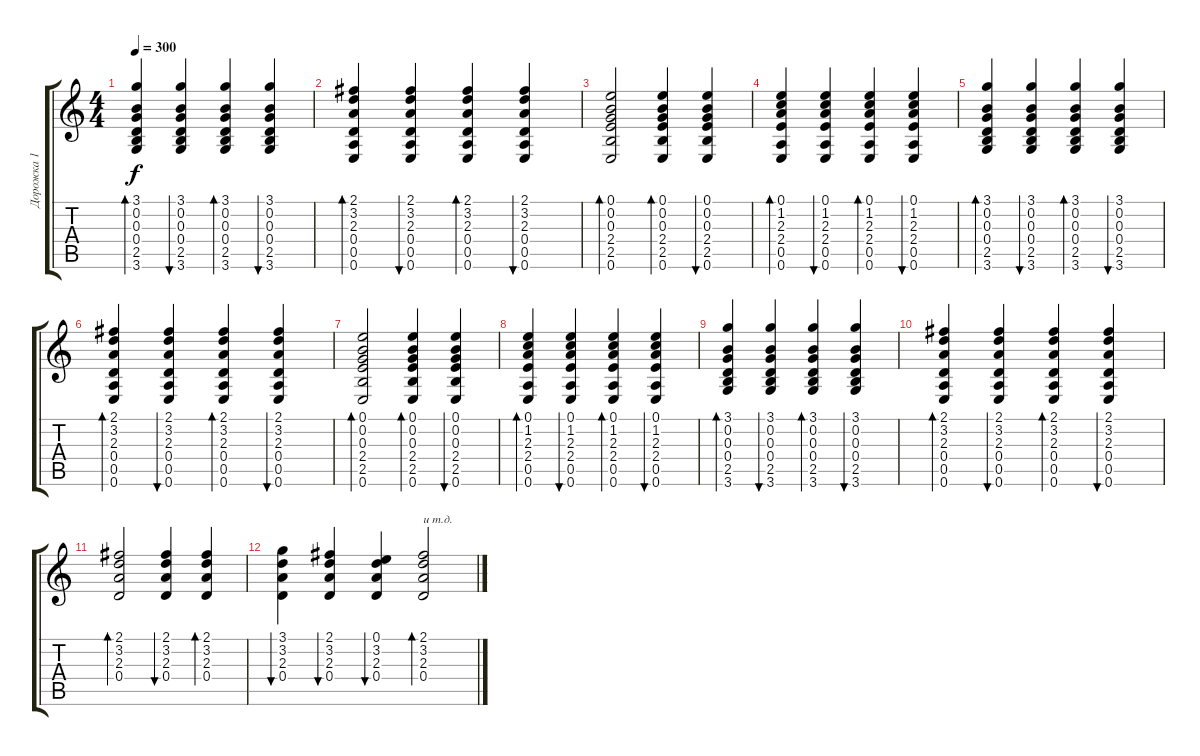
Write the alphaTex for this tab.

\track ("Дорожка 1" "Дорожка 1") {instrument acousticguitarsteel}
\staff {score tabs}
\tuning (E4 B3 G3 D3 A2 E2) {hide}
\ts (4 4)
\tempo 300
\clef g2
\ks c
(3.1 0.2 0.3 0.4 2.5 3.6).4{bd 60 dy f} (3.1 0.2 0.3 0.4 2.5 3.6).4{bu 60} (3.1 0.2 0.3 0.4 2.5 3.6).4{bd 60} (3.1 0.2 0.3 0.4 2.5 3.6).4{bu 60} |
(2.1 3.2 2.3 0.4 0.5 0.6).4{bd 60} (2.1 3.2 2.3 0.4 0.5 0.6).4{bu 60} (2.1 3.2 2.3 0.4 0.5 0.6).4{bd 60} (2.1 3.2 2.3 0.4 0.5 0.6).4{bu 60} |
(0.1 0.2 0.3 2.4 2.5 0.6).2{bd 60} (0.1 0.2 0.3 2.4 2.5 0.6).4{bd 60} (0.1 0.2 0.3 2.4 2.5 0.6).4{bu 60} |
(0.1 1.2 2.3 2.4 0.5 0.6).4{bd 60} (0.1 1.2 2.3 2.4 0.5 0.6).4{bu 60} (0.1 1.2 2.3 2.4 0.5 0.6).4{bd 60} (0.1 1.2 2.3 2.4 0.5 0.6).4{bu 60} |
(3.1 0.2 0.3 0.4 2.5 3.6).4{bd 60} (3.1 0.2 0.3 0.4 2.5 3.6).4{bu 60} (3.1 0.2 0.3 0.4 2.5 3.6).4{bd 60} (3.1 0.2 0.3 0.4 2.5 3.6).4{bu 60} |
(2.1 3.2 2.3 0.4 0.5 0.6).4{bd 60} (2.1 3.2 2.3 0.4 0.5 0.6).4{bu 60} (2.1 3.2 2.3 0.4 0.5 0.6).4{bd 60} (2.1 3.2 2.3 0.4 0.5 0.6).4{bu 60} |
(0.1 0.2 0.3 2.4 2.5 0.6).2{bd 60} (0.1 0.2 0.3 2.4 2.5 0.6).4{bd 60} (0.1 0.2 0.3 2.4 2.5 0.6).4{bu 60} |
(0.1 1.2 2.3 2.4 0.5 0.6).4{bd 60} (0.1 1.2 2.3 2.4 0.5 0.6).4{bu 60} (0.1 1.2 2.3 2.4 0.5 0.6).4{bd 60} (0.1 1.2 2.3 2.4 0.5 0.6).4{bu 60} |
(3.1 0.2 0.3 0.4 2.5 3.6).4{bd 60} (3.1 0.2 0.3 0.4 2.5 3.6).4{bu 60} (3.1 0.2 0.3 0.4 2.5 3.6).4{bd 60} (3.1 0.2 0.3 0.4 2.5 3.6).4{bu 60} |
(2.1 3.2 2.3 0.4 0.5 0.6).4{bd 60} (2.1 3.2 2.3 0.4 0.5 0.6).4{bu 60} (2.1 3.2 2.3 0.4 0.5 0.6).4{bd 60} (2.1 3.2 2.3 0.4 0.5 0.6).4{bu 60} |
(2.1 3.2 2.3 0.4).2{bd 60} (2.1 3.2 2.3 0.4).4{bu 60} (2.1 3.2 2.3 0.4).4{bd 60} |
(3.1 3.2 2.3 0.4).4{bu 60} (2.1 3.2 2.3 0.4).4{bu 60} (0.1 3.2 2.3 0.4).4{bu 60} (2.1 3.2 2.3 0.4).2{bd 60 txt "и т.д."}
